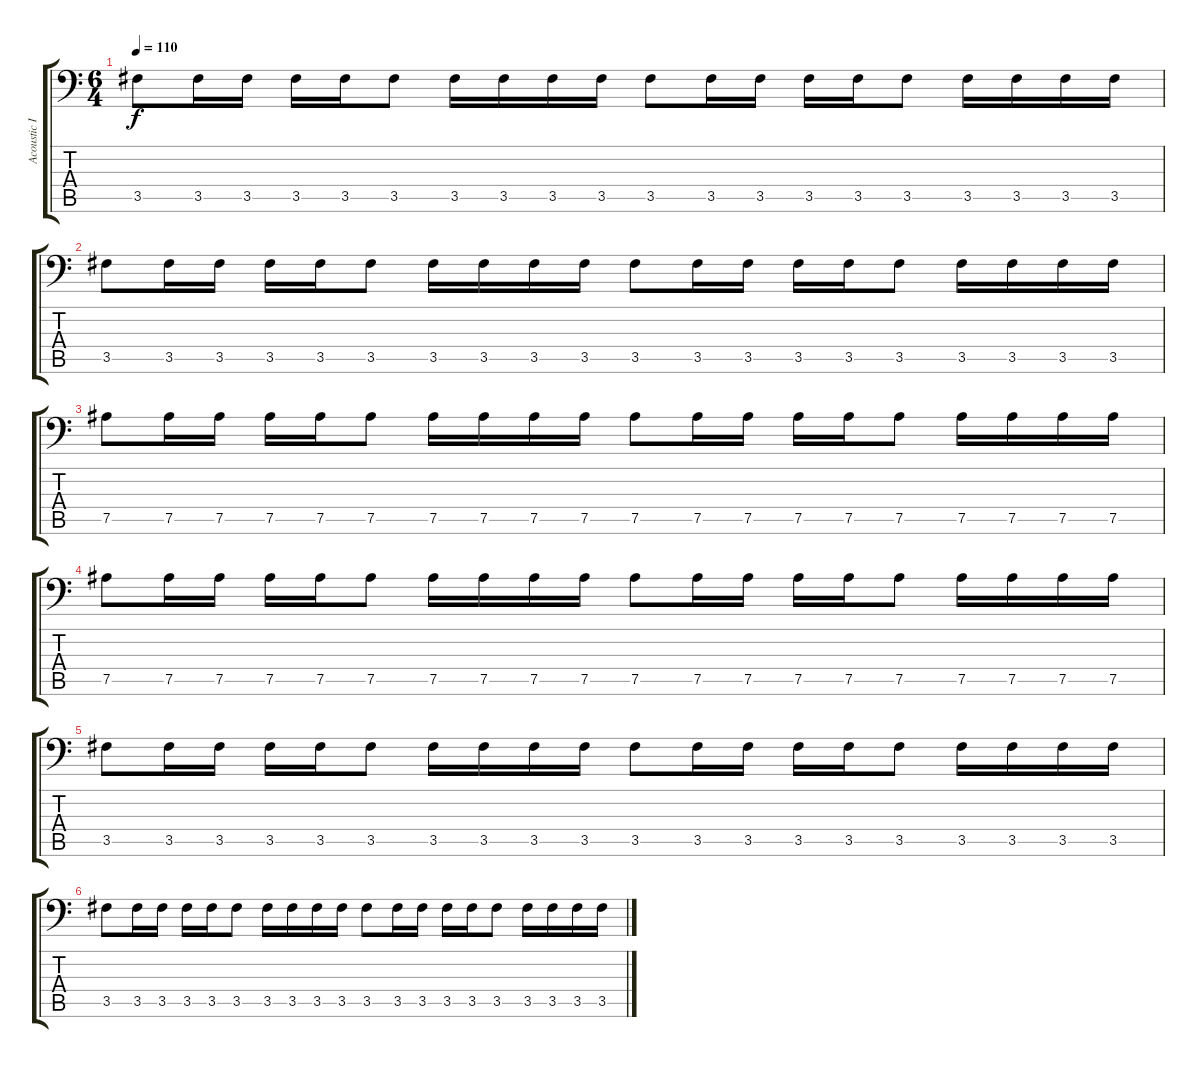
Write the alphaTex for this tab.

\track ("Acoustic II" "Acoustic I") {instrument acousticguitarsteel}
\staff {score tabs}
\tuning (Bb3 F3 Db3 Ab2 Eb2 Bb1) {hide}
\ts (6 4)
\tempo 110
\clef f4
\ks c
3.5.8{dy f} 3.5.16 3.5.16 3.5.16 3.5.16 3.5.8 3.5.16 3.5.16 3.5.16 3.5.16 3.5.8 3.5.16 3.5.16 3.5.16 3.5.16 3.5.8 3.5.16 3.5.16 3.5.16 3.5.16 |
3.5.8 3.5.16 3.5.16 3.5.16 3.5.16 3.5.8 3.5.16 3.5.16 3.5.16 3.5.16 3.5.8 3.5.16 3.5.16 3.5.16 3.5.16 3.5.8 3.5.16 3.5.16 3.5.16 3.5.16 |
7.5.8 7.5.16 7.5.16 7.5.16 7.5.16 7.5.8 7.5.16 7.5.16 7.5.16 7.5.16 7.5.8 7.5.16 7.5.16 7.5.16 7.5.16 7.5.8 7.5.16 7.5.16 7.5.16 7.5.16 |
7.5.8 7.5.16 7.5.16 7.5.16 7.5.16 7.5.8 7.5.16 7.5.16 7.5.16 7.5.16 7.5.8 7.5.16 7.5.16 7.5.16 7.5.16 7.5.8 7.5.16 7.5.16 7.5.16 7.5.16 |
3.5.8 3.5.16 3.5.16 3.5.16 3.5.16 3.5.8 3.5.16 3.5.16 3.5.16 3.5.16 3.5.8 3.5.16 3.5.16 3.5.16 3.5.16 3.5.8 3.5.16 3.5.16 3.5.16 3.5.16 |
3.5.8 3.5.16 3.5.16 3.5.16 3.5.16 3.5.8 3.5.16 3.5.16 3.5.16 3.5.16 3.5.8 3.5.16 3.5.16 3.5.16 3.5.16 3.5.8 3.5.16 3.5.16 3.5.16 3.5.16
